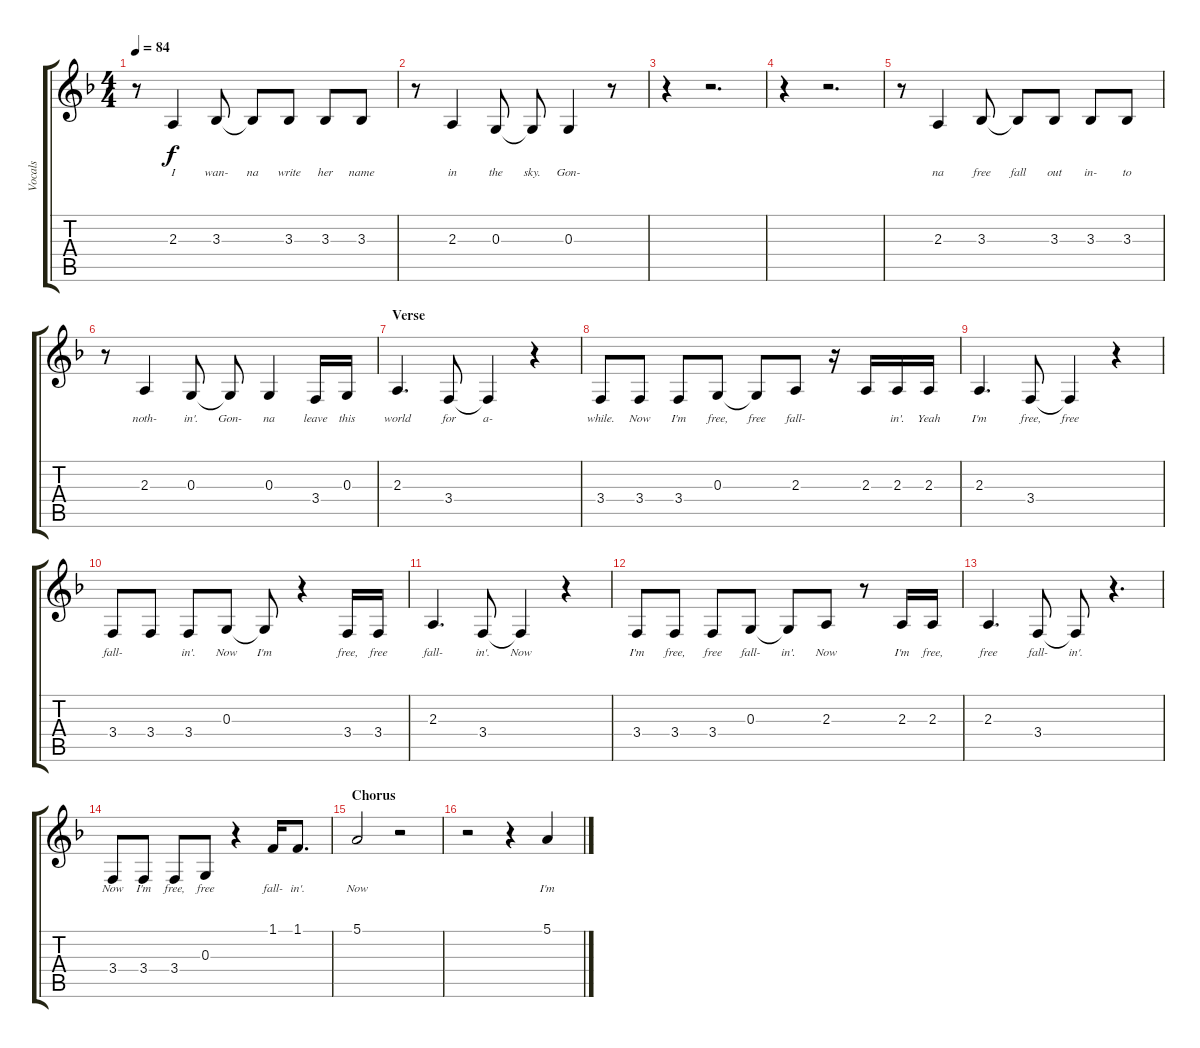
\track ("Vocals" "Vocals") {instrument altosax}
\staff {score tabs}
\tuning (E4 B3 G3 D3 A2 E2) {hide}
\ts (4 4)
\tempo 84
\clef g2
\ks f
r.8{dy f volume 3} 2.3.4{lyrics (0 "I") lyrics (1 "") lyrics (2 "") lyrics (3 "") lyrics (4 "")} 3.3.8{lyrics (0 "wan-") lyrics (1 "") lyrics (2 "") lyrics (3 "") lyrics (4 "")} 3.3{t}.8{lyrics (0 "na") lyrics (1 "") lyrics (2 "") lyrics (3 "") lyrics (4 "")} 3.3.8{lyrics (0 "write") lyrics (1 "") lyrics (2 "") lyrics (3 "") lyrics (4 "")} 3.3.8{lyrics (0 "her") lyrics (1 "") lyrics (2 "") lyrics (3 "") lyrics (4 "")} 3.3.8{lyrics (0 "name") lyrics (1 "") lyrics (2 "") lyrics (3 "") lyrics (4 "")} |
r.8 2.3.4{lyrics (0 "in") lyrics (1 "") lyrics (2 "") lyrics (3 "") lyrics (4 "")} 0.3.8{lyrics (0 "the") lyrics (1 "") lyrics (2 "") lyrics (3 "") lyrics (4 "")} 0.3{t}.8{lyrics (0 "sky.") lyrics (1 "") lyrics (2 "") lyrics (3 "") lyrics (4 "")} 0.3.4{lyrics (0 "Gon-") lyrics (1 "") lyrics (2 "") lyrics (3 "") lyrics (4 "")} r.8 |
r.4 r.2{d} |
r.4 r.2{d} |
r.8 2.3.4{lyrics (0 "na") lyrics (1 "") lyrics (2 "") lyrics (3 "") lyrics (4 "")} 3.3.8{lyrics (0 "free") lyrics (1 "") lyrics (2 "") lyrics (3 "") lyrics (4 "")} 3.3{t}.8{lyrics (0 "fall") lyrics (1 "") lyrics (2 "") lyrics (3 "") lyrics (4 "")} 3.3.8{lyrics (0 "out") lyrics (1 "") lyrics (2 "") lyrics (3 "") lyrics (4 "")} 3.3.8{lyrics (0 "in-") lyrics (1 "") lyrics (2 "") lyrics (3 "") lyrics (4 "")} 3.3.8{lyrics (0 "to") lyrics (1 "") lyrics (2 "") lyrics (3 "") lyrics (4 "")} |
r.8 2.3.4{lyrics (0 "noth-") lyrics (1 "") lyrics (2 "") lyrics (3 "") lyrics (4 "")} 0.3.8{lyrics (0 "in'.") lyrics (1 "") lyrics (2 "") lyrics (3 "") lyrics (4 "")} 0.3{t}.8{lyrics (0 "Gon-") lyrics (1 "") lyrics (2 "") lyrics (3 "") lyrics (4 "")} 0.3.4{lyrics (0 "na") lyrics (1 "") lyrics (2 "") lyrics (3 "") lyrics (4 "")} 3.4.16{lyrics (0 "leave") lyrics (1 "") lyrics (2 "") lyrics (3 "") lyrics (4 "") volume 6} 0.3.16{lyrics (0 "this") lyrics (1 "") lyrics (2 "") lyrics (3 "") lyrics (4 "")} |
\section ("" "Verse")
2.3.4{d lyrics (0 "world") lyrics (1 "") lyrics (2 "") lyrics (3 "") lyrics (4 "")} 3.4.8{lyrics (0 "for") lyrics (1 "") lyrics (2 "") lyrics (3 "") lyrics (4 "")} 3.4{t}.4{lyrics (0 "a-") lyrics (1 "") lyrics (2 "") lyrics (3 "") lyrics (4 "")} r.4 |
3.4.8{lyrics (0 "while.") lyrics (1 "") lyrics (2 "") lyrics (3 "") lyrics (4 "")} 3.4.8{lyrics (0 "Now") lyrics (1 "") lyrics (2 "") lyrics (3 "") lyrics (4 "")} 3.4.8{lyrics (0 "I'm") lyrics (1 "") lyrics (2 "") lyrics (3 "") lyrics (4 "")} 0.3.8{lyrics (0 "free,") lyrics (1 "") lyrics (2 "") lyrics (3 "") lyrics (4 "")} 0.3{t}.8{lyrics (0 "free") lyrics (1 "") lyrics (2 "") lyrics (3 "") lyrics (4 "")} 2.3.8{lyrics (0 "fall-") lyrics (1 "") lyrics (2 "") lyrics (3 "") lyrics (4 "")} r.16 2.3.16{lyrics (0 " ") lyrics (1 "") lyrics (2 "") lyrics (3 "") lyrics (4 "")} 2.3.16{lyrics (0 "in'.") lyrics (1 "") lyrics (2 "") lyrics (3 "") lyrics (4 "")} 2.3.16{lyrics (0 "Yeah") lyrics (1 "") lyrics (2 "") lyrics (3 "") lyrics (4 "")} |
2.3.4{d lyrics (0 "I'm") lyrics (1 "") lyrics (2 "") lyrics (3 "") lyrics (4 "")} 3.4.8{lyrics (0 "free,") lyrics (1 "") lyrics (2 "") lyrics (3 "") lyrics (4 "")} 3.4{t}.4{lyrics (0 "free") lyrics (1 "") lyrics (2 "") lyrics (3 "") lyrics (4 "")} r.4 |
3.4.8{lyrics (0 "fall-") lyrics (1 "") lyrics (2 "") lyrics (3 "") lyrics (4 "")} 3.4.8{lyrics (0 " ") lyrics (1 "") lyrics (2 "") lyrics (3 "") lyrics (4 "")} 3.4.8{lyrics (0 "in'.") lyrics (1 "") lyrics (2 "") lyrics (3 "") lyrics (4 "")} 0.3.8{lyrics (0 "Now") lyrics (1 "") lyrics (2 "") lyrics (3 "") lyrics (4 "")} 0.3{t}.8{lyrics (0 "I'm") lyrics (1 "") lyrics (2 "") lyrics (3 "") lyrics (4 "")} r.4 3.4.16{lyrics (0 "free,") lyrics (1 "") lyrics (2 "") lyrics (3 "") lyrics (4 "")} 3.4.16{lyrics (0 "free") lyrics (1 "") lyrics (2 "") lyrics (3 "") lyrics (4 "")} |
2.3.4{d lyrics (0 "fall-") lyrics (1 "") lyrics (2 "") lyrics (3 "") lyrics (4 "")} 3.4.8{lyrics (0 "in'.") lyrics (1 "") lyrics (2 "") lyrics (3 "") lyrics (4 "")} 3.4{t}.4{lyrics (0 "Now") lyrics (1 "") lyrics (2 "") lyrics (3 "") lyrics (4 "")} r.4 |
3.4.8{lyrics (0 "I'm") lyrics (1 "") lyrics (2 "") lyrics (3 "") lyrics (4 "")} 3.4.8{lyrics (0 "free,") lyrics (1 "") lyrics (2 "") lyrics (3 "") lyrics (4 "")} 3.4.8{lyrics (0 "free") lyrics (1 "") lyrics (2 "") lyrics (3 "") lyrics (4 "")} 0.3.8{lyrics (0 "fall-") lyrics (1 "") lyrics (2 "") lyrics (3 "") lyrics (4 "")} 0.3{t}.8{lyrics (0 "in'.") lyrics (1 "") lyrics (2 "") lyrics (3 "") lyrics (4 "")} 2.3.8{lyrics (0 "Now") lyrics (1 "") lyrics (2 "") lyrics (3 "") lyrics (4 "")} r.8 2.3.16{lyrics (0 "I'm") lyrics (1 "") lyrics (2 "") lyrics (3 "") lyrics (4 "")} 2.3.16{lyrics (0 "free,") lyrics (1 "") lyrics (2 "") lyrics (3 "") lyrics (4 "")} |
2.3.4{d lyrics (0 "free") lyrics (1 "") lyrics (2 "") lyrics (3 "") lyrics (4 "")} 3.4.8{lyrics (0 "fall-") lyrics (1 "") lyrics (2 "") lyrics (3 "") lyrics (4 "")} 3.4{t}.8{lyrics (0 "in'.") lyrics (1 "") lyrics (2 "") lyrics (3 "") lyrics (4 "")} r.4{d} |
3.4.8{lyrics (0 "Now") lyrics (1 "") lyrics (2 "") lyrics (3 "") lyrics (4 "")} 3.4.8{lyrics (0 "I'm") lyrics (1 "") lyrics (2 "") lyrics (3 "") lyrics (4 "")} 3.4.8{lyrics (0 "free,") lyrics (1 "") lyrics (2 "") lyrics (3 "") lyrics (4 "")} 0.3.8{lyrics (0 "free") lyrics (1 "") lyrics (2 "") lyrics (3 "") lyrics (4 "")} r.4 1.1.16{lyrics (0 "fall-") lyrics (1 "") lyrics (2 "") lyrics (3 "") lyrics (4 "")} 1.1.8{d lyrics (0 "in'.") lyrics (1 "") lyrics (2 "") lyrics (3 "") lyrics (4 "")} |
\section ("" "Chorus")
5.1.2{lyrics (0 "Now") lyrics (1 "") lyrics (2 "") lyrics (3 "") lyrics (4 "")} r.2 |
r.2 r.4 5.1.4{lyrics (0 "I'm") lyrics (1 "") lyrics (2 "") lyrics (3 "") lyrics (4 "")}
